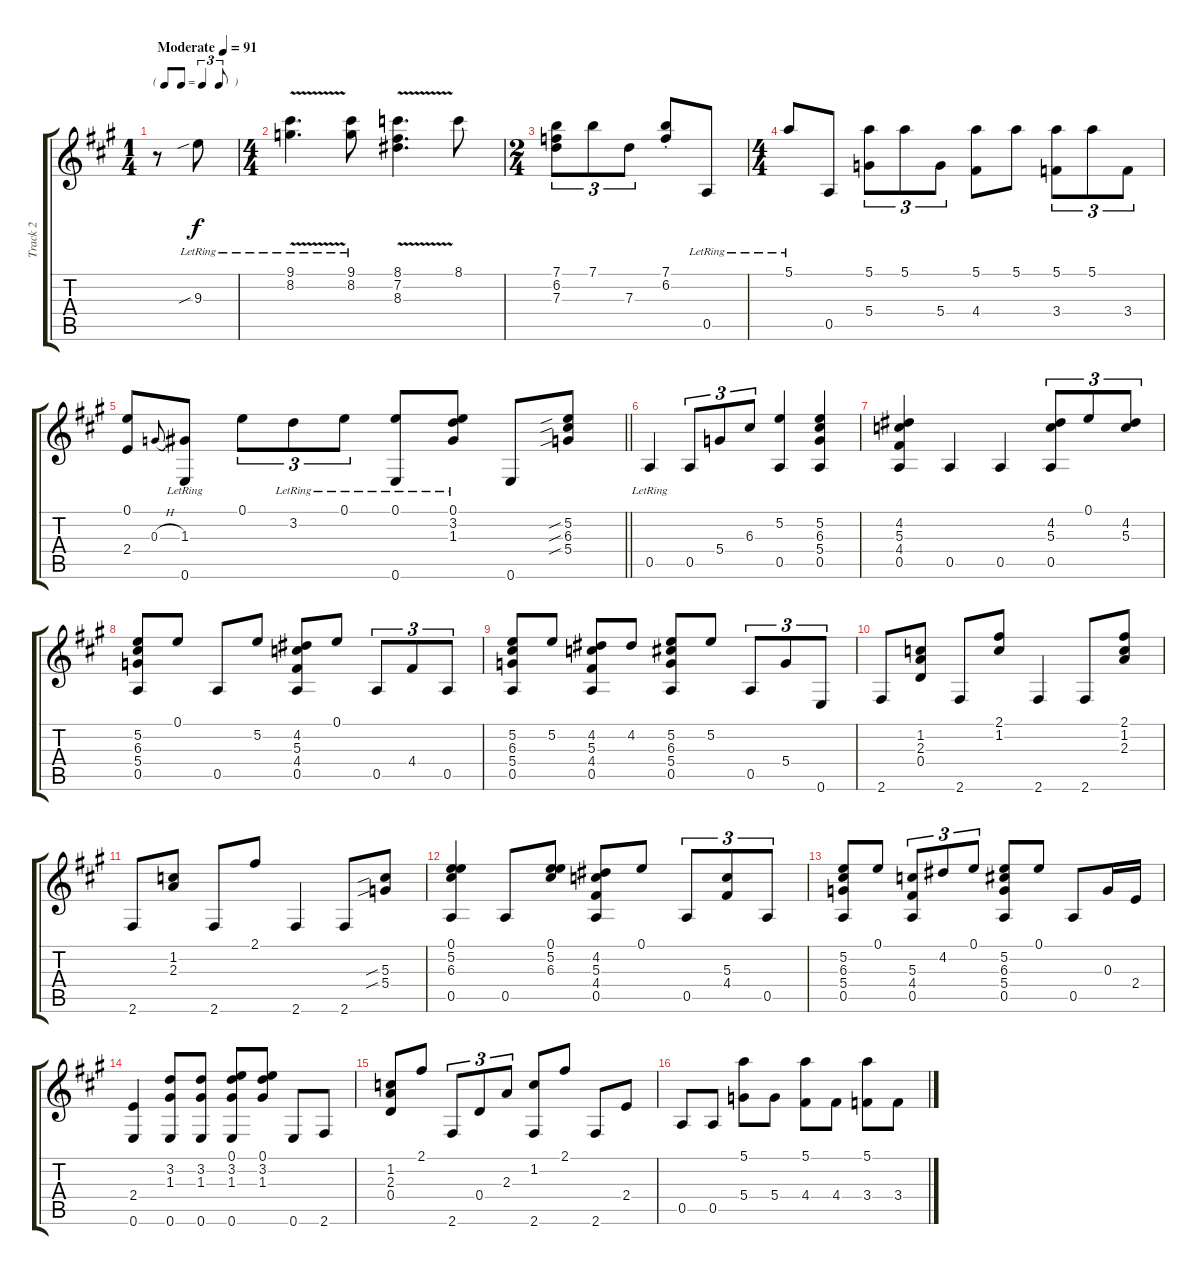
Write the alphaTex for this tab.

\track ("Track 2" "Track 2") {instrument acousticguitarsteel}
\staff {score tabs}
\tuning (E4 B3 G3 D3 A2 E2) {hide}
\ts (1 4)
\tf triplet8th
\tempo (91 "Moderate")
\clef g2
\ks a
r.8{dy f instrument acousticguitarsteel} 9.3{sib lr}.8 |
\ts (4 4)
(9.1{v lr} 8.2{v lr}).4{d} (9.1{lr} 8.2{lr}).8 (8.1{v} 7.2{v} 8.3{v}).4{d} 8.1.8 |
\ts (2 4)
(7.1 6.2 7.3).8{tu (3 2)} 7.1.8{tu (3 2)} 7.3.8{tu (3 2)} (7.1{st} 6.2{st}).8 0.5{lr}.8 |
\ts (4 4)
5.1{lr}.8 0.5.8 (5.1 5.4).8{tu (3 2)} 5.1.8{tu (3 2)} 5.4.8{tu (3 2)} (5.1 4.4).8 5.1.8 (5.1 3.4).8{tu (3 2)} 5.1.8{tu (3 2)} 3.4.8{tu (3 2)} |
\barLineRight lightlight
(0.1 2.4).8 0.3{h}.8{gr onbeat} (1.3{lr} 0.6{lr}).8 0.1.8{tu (3 2)} 3.2{lr}.8{tu (3 2)} 0.1{lr}.8{tu (3 2)} (0.1{lr} 0.6{lr}).8 (0.1{lr} 3.2{lr} 1.3{lr}).8 0.6.8 (5.2{sib} 6.3{sib} 5.4{sib}).8 |
0.5{lr}.4 0.5.8{tu (3 2)} 5.4.8{tu (3 2)} 6.3.8{tu (3 2)} (5.2 0.5).4 (5.2 6.3 5.4 0.5).4 |
(4.2 5.3 4.4 0.5).4 0.5.4 0.5.4 (4.2 5.3 0.5).8{tu (3 2)} 0.1.8{tu (3 2)} (4.2 5.3).8{tu (3 2)} |
(5.2 6.3 5.4 0.5).8 0.1.8 0.5.8 5.2.8 (4.2 5.3 4.4 0.5).8 0.1.8 0.5.8{tu (3 2)} 4.4.8{tu (3 2)} 0.5.8{tu (3 2)} |
(5.2 6.3 5.4 0.5).8 5.2.8 (4.2 5.3 4.4 0.5).8 4.2.8 (5.2 6.3 5.4 0.5).8 5.2.8 0.5.8{tu (3 2)} 5.4.8{tu (3 2)} 0.6.8{tu (3 2)} |
2.6.8 (1.2 2.3 0.4).8 2.6.8 (2.1 1.2).8 2.6.4 2.6.8 (2.1 1.2 2.3).8 |
2.6.8 (1.2 2.3).8 2.6.8 2.1.8 2.6.4 2.6.8 (5.3{sib} 5.4{sib}).8 |
(0.1 5.2 6.3 0.5).4 0.5.8 (0.1 5.2 6.3).8 (4.2 5.3 4.4 0.5).8 0.1.8 0.5.8{tu (3 2)} (5.3 4.4).8{tu (3 2)} 0.5.8{tu (3 2)} |
(5.2 6.3 5.4 0.5).8 0.1.8 (5.3 4.4 0.5).8{tu (3 2)} 4.2.8{tu (3 2)} 0.1.8{tu (3 2)} (5.2 6.3 5.4 0.5).8 0.1.8 0.5.8 0.3.16 2.4.16 |
(2.4 0.6).4 (3.2 1.3 0.6).8 (3.2 1.3 0.6).8 (0.1 3.2 1.3 0.6).8 (0.1 3.2 1.3).8 0.6.8 2.6.8 |
(1.2 2.3 0.4).8 2.1.8 2.6.8{tu (3 2)} 0.4.8{tu (3 2)} 2.3.8{tu (3 2)} (1.2 2.6).8 2.1.8 2.6.8 2.4.8 |
0.5.8 0.5.8 (5.1 5.4).8 5.4.8 (5.1 4.4).8 4.4.8 (5.1 3.4).8 3.4.8
